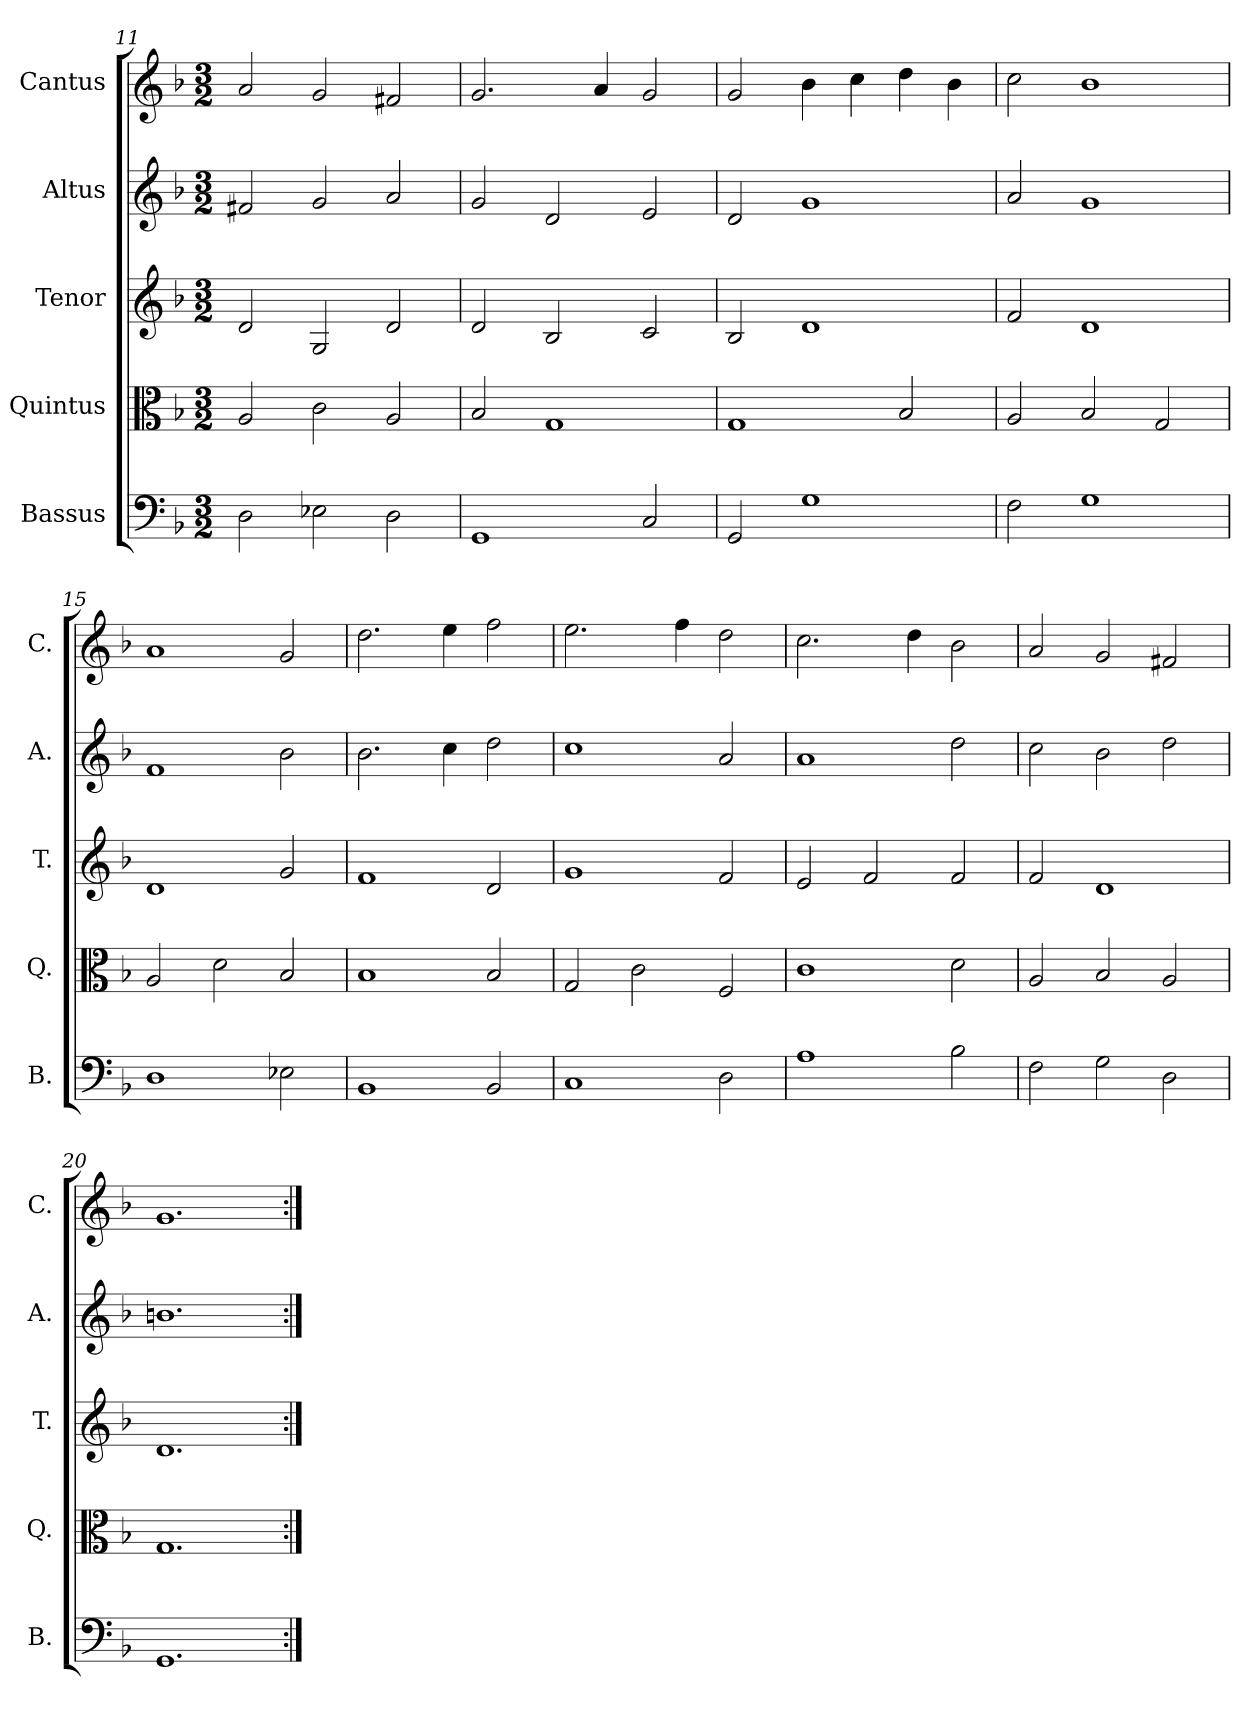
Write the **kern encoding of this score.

**kern	**kern	**kern	**kern	**kern
*part5	*part4	*part3	*part2	*part1
*staff5	*staff4	*staff3	*staff2	*staff1
*I"Bassus	*I"Quintus	*I"Tenor	*I"Altus	*I"Cantus
*I'B.	*I'Q.	*I'T.	*I'A.	*I'C.
*clefF4	*clefC3	*clefG2	*clefG2	*clefG2
*k[b-]	*k[b-]	*k[b-]	*k[b-]	*k[b-]
*F:	*F:	*F:	*F:	*F:
*M3/2	*M3/2	*M3/2	*M3/2	*M3/2
=11	=11	=11	=11	=11
2D\	2A/	2d/	2f#X/	2a/
2E-X\	2c\	2G/	2g/	2g/
2D\	2A/	2d/	2a/	2f#X/
=12	=12	=12	=12	=12
1GG/	2B-/	2d/	2g/	2.g/
.	1G/	2B-/	2d/	.
.	.	.	.	4a/
2C/	.	2c/	2e/	2g/
=13	=13	=13	=13	=13
2GG/	1G/	2B-/	2d/	2g/
1G\	.	1d/	1g/	4b-\
.	.	.	.	4cc\
.	2B-/	.	.	4dd\
.	.	.	.	4b-\
=14	=14	=14	=14	=14
2F\	2A/	2f/	2a/	2cc\
1G\	2B-/	1d/	1g/	1b-\
.	2G/	.	.	.
!!LO:PB:g=z
=15	=15	=15	=15	=15
1D\	2A/	1d/	1f/	1a/
.	2d\	.	.	.
2E-X\	2B-/	2g/	2b-\	2g/
=16	=16	=16	=16	=16
1BB-/	1B-/	1f/	2.b-\	2.dd\
.	.	.	4cc\	4ee\
2BB-/	2B-/	2d/	2dd\	2ff\
=17	=17	=17	=17	=17
1C/	2G/	1g/	1cc\	2.ee\
.	2c\	.	.	.
.	.	.	.	4ff\
2D\	2F/	2f/	2a/	2dd\
!!LO:LB:g=z
=18	=18	=18	=18	=18
1A\	1c\	2e/	1a/	2.cc\
.	.	2f/	.	.
.	.	.	.	4dd\
2B-\	2d\	2f/	2dd\	2b-\
=19	=19	=19	=19	=19
2F\	2A/	2f/	2cc\	2a/
2G\	2B-/	1d/	2b-\	2g/
2D\	2A/	.	2dd\	2f#X/
=20	=20	=20	=20	=20
1.GG/	1.G/	1.d/	1.bn\	1.g/
=:|!	=:|!	=:|!	=:|!	=:|!
*-	*-	*-	*-	*-
